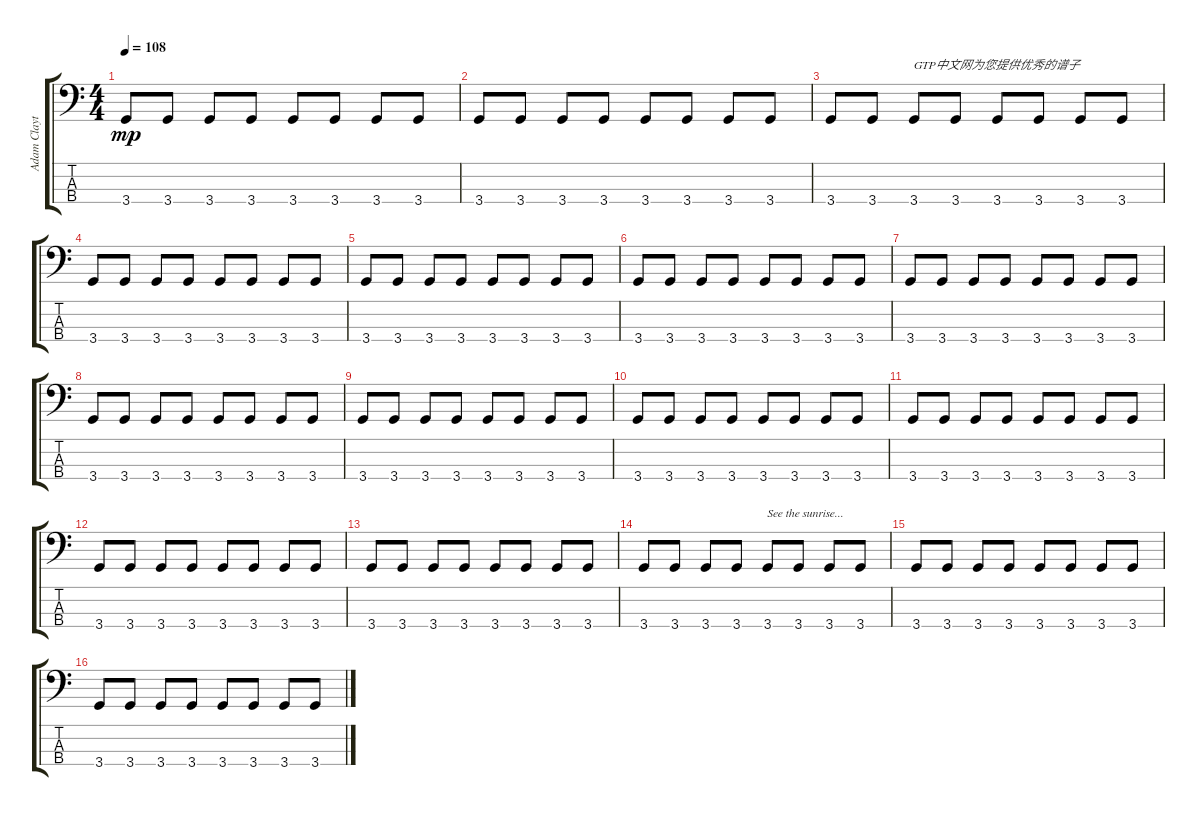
\track ("Adam Clayton" "Adam Clayt") {instrument electricbasspick}
\staff {score tabs}
\tuning (G2 D2 A1 E1) {hide}
\ts (4 4)
\tempo 108
\clef f4
\ks c
3.4.8{dy mp instrument electricbasspick} 3.4.8 3.4.8 3.4.8 3.4.8 3.4.8 3.4.8 3.4.8 |
3.4.8 3.4.8 3.4.8 3.4.8 3.4.8 3.4.8 3.4.8 3.4.8 |
3.4.8 3.4.8 3.4.8{txt "GTP中文网为您提供优秀的谱子"} 3.4.8 3.4.8 3.4.8 3.4.8 3.4.8 |
3.4.8 3.4.8 3.4.8 3.4.8 3.4.8 3.4.8 3.4.8 3.4.8 |
3.4.8 3.4.8 3.4.8 3.4.8 3.4.8 3.4.8 3.4.8 3.4.8 |
3.4.8 3.4.8 3.4.8 3.4.8 3.4.8 3.4.8 3.4.8 3.4.8 |
3.4.8 3.4.8 3.4.8 3.4.8 3.4.8 3.4.8 3.4.8 3.4.8 |
3.4.8 3.4.8 3.4.8 3.4.8 3.4.8 3.4.8 3.4.8 3.4.8 |
3.4.8 3.4.8 3.4.8 3.4.8 3.4.8 3.4.8 3.4.8 3.4.8 |
3.4.8 3.4.8 3.4.8 3.4.8 3.4.8 3.4.8 3.4.8 3.4.8 |
3.4.8 3.4.8 3.4.8 3.4.8 3.4.8 3.4.8 3.4.8 3.4.8 |
3.4.8 3.4.8 3.4.8 3.4.8 3.4.8 3.4.8 3.4.8 3.4.8 |
3.4.8 3.4.8 3.4.8 3.4.8 3.4.8 3.4.8 3.4.8 3.4.8 |
3.4.8 3.4.8 3.4.8 3.4.8 3.4.8{txt "See the sunrise..."} 3.4.8 3.4.8 3.4.8 |
3.4.8 3.4.8 3.4.8 3.4.8 3.4.8 3.4.8 3.4.8 3.4.8 |
3.4.8 3.4.8 3.4.8 3.4.8 3.4.8 3.4.8 3.4.8 3.4.8
